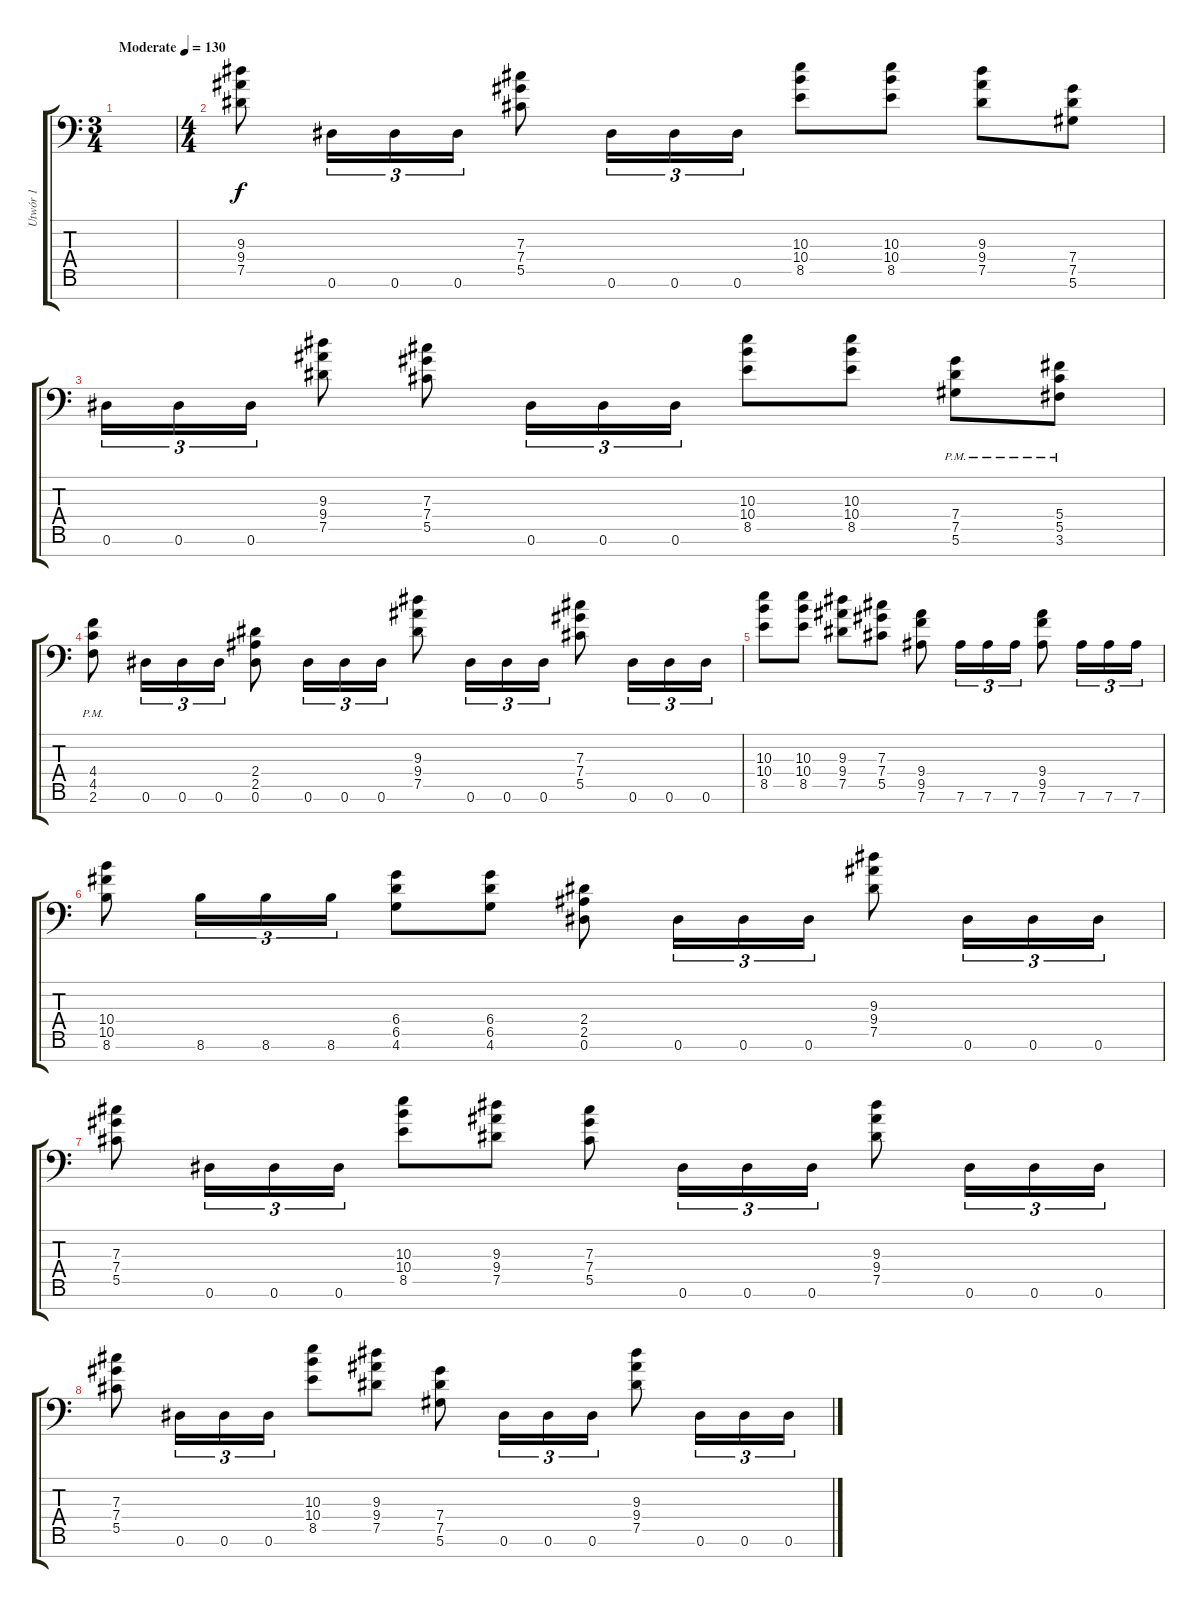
\track ("Utwór 1" "Utwór 1") {instrument distortionguitar}
\staff {score tabs}
\tuning (Eb4 Bb3 Gb3 Db3 Ab2 Eb2 Bb1) {hide}
\ts (3 4)
\tempo (130 "Moderate")
\clef f4
\ks c
|
\ts (4 4)
(9.3 9.4 7.5).8 0.6.16{tu (3 2)} 0.6.16{tu (3 2)} 0.6.16{tu (3 2)} (7.3 7.4 5.5).8 0.6.16{tu (3 2)} 0.6.16{tu (3 2)} 0.6.16{tu (3 2)} (10.3 10.4 8.5).8 (10.3 10.4 8.5).8 (9.3 9.4 7.5).8 (7.4 7.5 5.6).8 |
0.6.16{tu (3 2)} 0.6.16{tu (3 2)} 0.6.16{tu (3 2)} (9.3 9.4 7.5).8 (7.3 7.4 5.5).8 0.6.16{tu (3 2)} 0.6.16{tu (3 2)} 0.6.16{tu (3 2)} (10.3 10.4 8.5).8 (10.3 10.4 8.5).8 (7.4{pm} 7.5{pm} 5.6{pm}).8 (5.4{pm} 5.5{pm} 3.6{pm}).8 |
(4.4{pm} 4.5{pm} 2.6{pm}).8 0.6.16{tu (3 2)} 0.6.16{tu (3 2)} 0.6.16{tu (3 2)} (2.4 2.5 0.6).8 0.6.16{tu (3 2)} 0.6.16{tu (3 2)} 0.6.16{tu (3 2)} (9.3 9.4 7.5).8 0.6.16{tu (3 2)} 0.6.16{tu (3 2)} 0.6.16{tu (3 2)} (7.3 7.4 5.5).8 0.6.16{tu (3 2)} 0.6.16{tu (3 2)} 0.6.16{tu (3 2)} |
(10.3 10.4 8.5).8 (10.3 10.4 8.5).8 (9.3 9.4 7.5).8 (7.3 7.4 5.5).8 (9.4 9.5 7.6).8 7.6.16{tu (3 2)} 7.6.16{tu (3 2)} 7.6.16{tu (3 2)} (9.4 9.5 7.6).8 7.6.16{tu (3 2)} 7.6.16{tu (3 2)} 7.6.16{tu (3 2)} |
(10.4 10.5 8.6).8 8.6.16{tu (3 2)} 8.6.16{tu (3 2)} 8.6.16{tu (3 2)} (6.4 6.5 4.6).8 (6.4 6.5 4.6).8 (2.4 2.5 0.6).8 0.6.16{tu (3 2)} 0.6.16{tu (3 2)} 0.6.16{tu (3 2)} (9.3 9.4 7.5).8 0.6.16{tu (3 2)} 0.6.16{tu (3 2)} 0.6.16{tu (3 2)} |
(7.3 7.4 5.5).8 0.6.16{tu (3 2)} 0.6.16{tu (3 2)} 0.6.16{tu (3 2)} (10.3 10.4 8.5).8 (9.3 9.4 7.5).8 (7.3 7.4 5.5).8 0.6.16{tu (3 2)} 0.6.16{tu (3 2)} 0.6.16{tu (3 2)} (9.3 9.4 7.5).8 0.6.16{tu (3 2)} 0.6.16{tu (3 2)} 0.6.16{tu (3 2)} |
(7.3 7.4 5.5).8 0.6.16{tu (3 2)} 0.6.16{tu (3 2)} 0.6.16{tu (3 2)} (10.3 10.4 8.5).8 (9.3 9.4 7.5).8 (7.4 7.5 5.6).8 0.6.16{tu (3 2)} 0.6.16{tu (3 2)} 0.6.16{tu (3 2)} (9.3 9.4 7.5).8 0.6.16{tu (3 2)} 0.6.16{tu (3 2)} 0.6.16{tu (3 2)}
